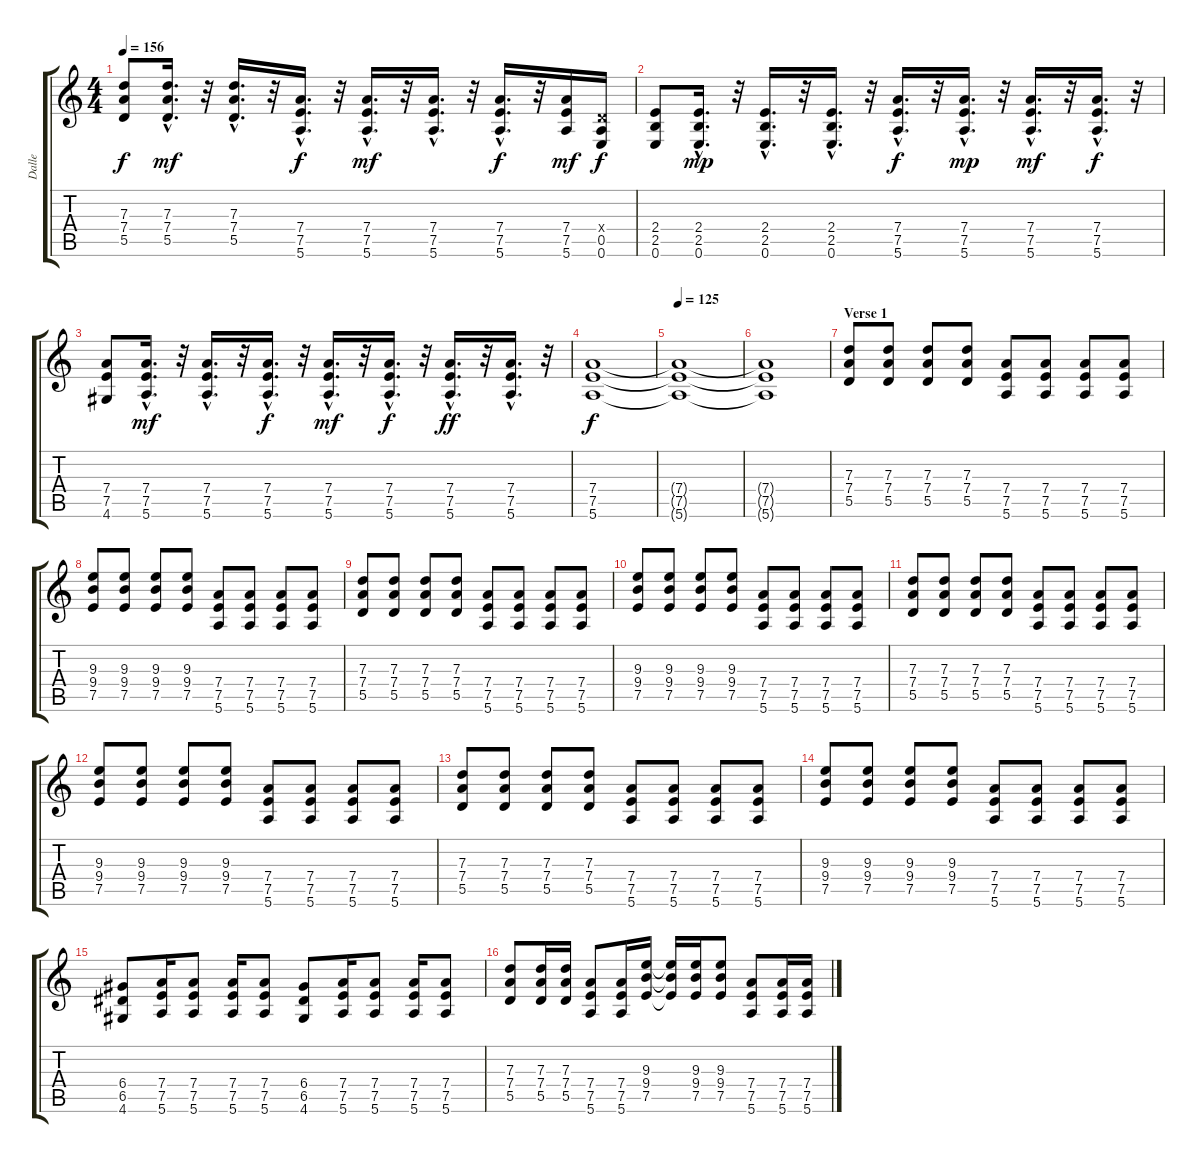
\track ("Dalle" "Dalle") {instrument overdrivenguitar}
\staff {score tabs}
\tuning (E4 B3 G3 D3 A2 E2) {hide}
\ts (4 4)
\tempo 156
\clef g2
\ks c
(7.3 7.4 5.5).8{dy f} (7.3{hac} 7.4{hac} 5.5{hac}).16{d dy mf} r.32 (7.3{hac} 7.4{hac} 5.5{hac}).16{d} r.32 (7.4{hac} 7.5{hac} 5.6{hac}).16{d dy f} r.32 (7.4{hac} 7.5{hac} 5.6{hac}).16{d dy mf} r.32 (7.4{hac} 7.5{hac} 5.6{hac}).16{d} r.32 (7.4{hac} 7.5{hac} 5.6{hac}).16{d dy f} r.32 (7.4 7.5 5.6).16{dy mf} (0.4{x} 0.5 0.6).16{dy f} |
(2.4 2.5 0.6).8 (2.4{hac} 2.5{hac} 0.6{hac}).16{d dy mp} r.32 (2.4{hac} 2.5{hac} 0.6{hac}).16{d} r.32 (2.4{hac} 2.5{hac} 0.6{hac}).16{d} r.32 (7.4{hac} 7.5{hac} 5.6{hac}).16{d dy f} r.32 (7.4{hac} 7.5{hac} 5.6{hac}).16{d dy mp} r.32 (7.4{hac} 7.5{hac} 5.6{hac}).16{d dy mf} r.32 (7.4{hac} 7.5{hac} 5.6{hac}).16{d dy f} r.32 |
(7.4 7.5 4.6).8 (7.4{hac} 7.5{hac} 5.6{hac}).16{d dy mf} r.32 (7.4{hac} 7.5{hac} 5.6{hac}).16{d} r.32 (7.4{hac} 7.5{hac} 5.6{hac}).16{d dy f} r.32 (7.4{hac} 7.5{hac} 5.6{hac}).16{d dy mf} r.32 (7.4{hac} 7.5{hac} 5.6{hac}).16{d dy f} r.32 (7.4{hac} 7.5{hac} 5.6{hac}).16{d dy ff} r.32 (7.4{hac} 7.5{hac} 5.6{hac}).16{d} r.32 |
(7.4 7.5 5.6).1{dy f} |
\tempo 125
(7.4{t} 7.5{t} 5.6{t}).1 |
(7.4{t} 7.5{t} 5.6{t}).1 |
\section ("" "Verse 1")
(7.3 7.4 5.5).8 (7.3 7.4 5.5).8 (7.3 7.4 5.5).8 (7.3 7.4 5.5).8 (7.4 7.5 5.6).8 (7.4 7.5 5.6).8 (7.4 7.5 5.6).8 (7.4 7.5 5.6).8 |
(9.3 9.4 7.5).8 (9.3 9.4 7.5).8 (9.3 9.4 7.5).8 (9.3 9.4 7.5).8 (7.4 7.5 5.6).8 (7.4 7.5 5.6).8 (7.4 7.5 5.6).8 (7.4 7.5 5.6).8 |
(7.3 7.4 5.5).8 (7.3 7.4 5.5).8 (7.3 7.4 5.5).8 (7.3 7.4 5.5).8 (7.4 7.5 5.6).8 (7.4 7.5 5.6).8 (7.4 7.5 5.6).8 (7.4 7.5 5.6).8 |
(9.3 9.4 7.5).8 (9.3 9.4 7.5).8 (9.3 9.4 7.5).8 (9.3 9.4 7.5).8 (7.4 7.5 5.6).8 (7.4 7.5 5.6).8 (7.4 7.5 5.6).8 (7.4 7.5 5.6).8 |
(7.3 7.4 5.5).8 (7.3 7.4 5.5).8 (7.3 7.4 5.5).8 (7.3 7.4 5.5).8 (7.4 7.5 5.6).8 (7.4 7.5 5.6).8 (7.4 7.5 5.6).8 (7.4 7.5 5.6).8 |
(9.3 9.4 7.5).8 (9.3 9.4 7.5).8 (9.3 9.4 7.5).8 (9.3 9.4 7.5).8 (7.4 7.5 5.6).8 (7.4 7.5 5.6).8 (7.4 7.5 5.6).8 (7.4 7.5 5.6).8 |
(7.3 7.4 5.5).8 (7.3 7.4 5.5).8 (7.3 7.4 5.5).8 (7.3 7.4 5.5).8 (7.4 7.5 5.6).8 (7.4 7.5 5.6).8 (7.4 7.5 5.6).8 (7.4 7.5 5.6).8 |
(9.3 9.4 7.5).8 (9.3 9.4 7.5).8 (9.3 9.4 7.5).8 (9.3 9.4 7.5).8 (7.4 7.5 5.6).8 (7.4 7.5 5.6).8 (7.4 7.5 5.6).8 (7.4 7.5 5.6).8 |
(6.4 6.5 4.6).8 (7.4 7.5 5.6).16 (7.4 7.5 5.6).8 (7.4 7.5 5.6).16 (7.4 7.5 5.6).8 (6.4 6.5 4.6).8 (7.4 7.5 5.6).16 (7.4 7.5 5.6).8 (7.4 7.5 5.6).16 (7.4 7.5 5.6).8 |
(7.3 7.4 5.5).8 (7.3 7.4 5.5).16 (7.3 7.4 5.5).16 (7.4 7.5 5.6).8 (7.4 7.5 5.6).16 (9.3 9.4 7.5).16 (9.3{t} 9.4{t} 7.5{t}).16 (9.3 9.4 7.5).16 (9.3 9.4 7.5).8 (7.4 7.5 5.6).8 (7.4 7.5 5.6).16 (7.4 7.5 5.6).16
